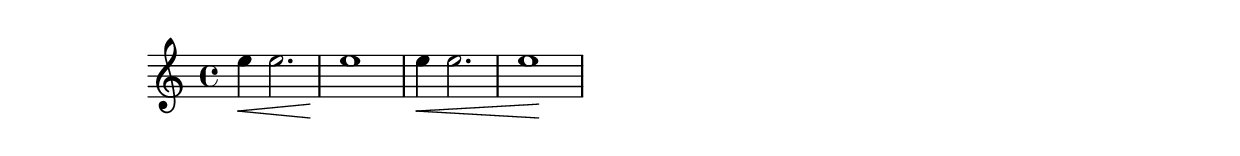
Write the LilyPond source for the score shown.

%% Do not edit this file; it is auto-generated from input/new
%% This file is in the public domain.
\version "2.11.57"
\header {
  texidoces = "
Si la nota que da fin a un regulador cae sobre la primera parte de
un compás, el regulador se detiene en la línea divisoria
inmediatamente precedente.  Se puede controlar este comportamiento
sobreescribiendo la propiedad @code{to-barline}.

"
  doctitlees = "Establecer el comportamiento de los reguladores en las barras de compás"

  lsrtags = "expressive-marks"
  texidoc = "If the note which ends a hairpin falls on a downbeat,
the hairpin stops at the bar line immediately preceding.  This behavior
can be controlled by overriding the @code{to-barline} property.
"
  doctitle = "Setting hairpin behavior at bar lines"
} % begin verbatim

\relative c'' {
  e4\< e2.
  e1\!
  \override Hairpin #'to-barline = ##f
  e4\< e2.
  e1\!
}
